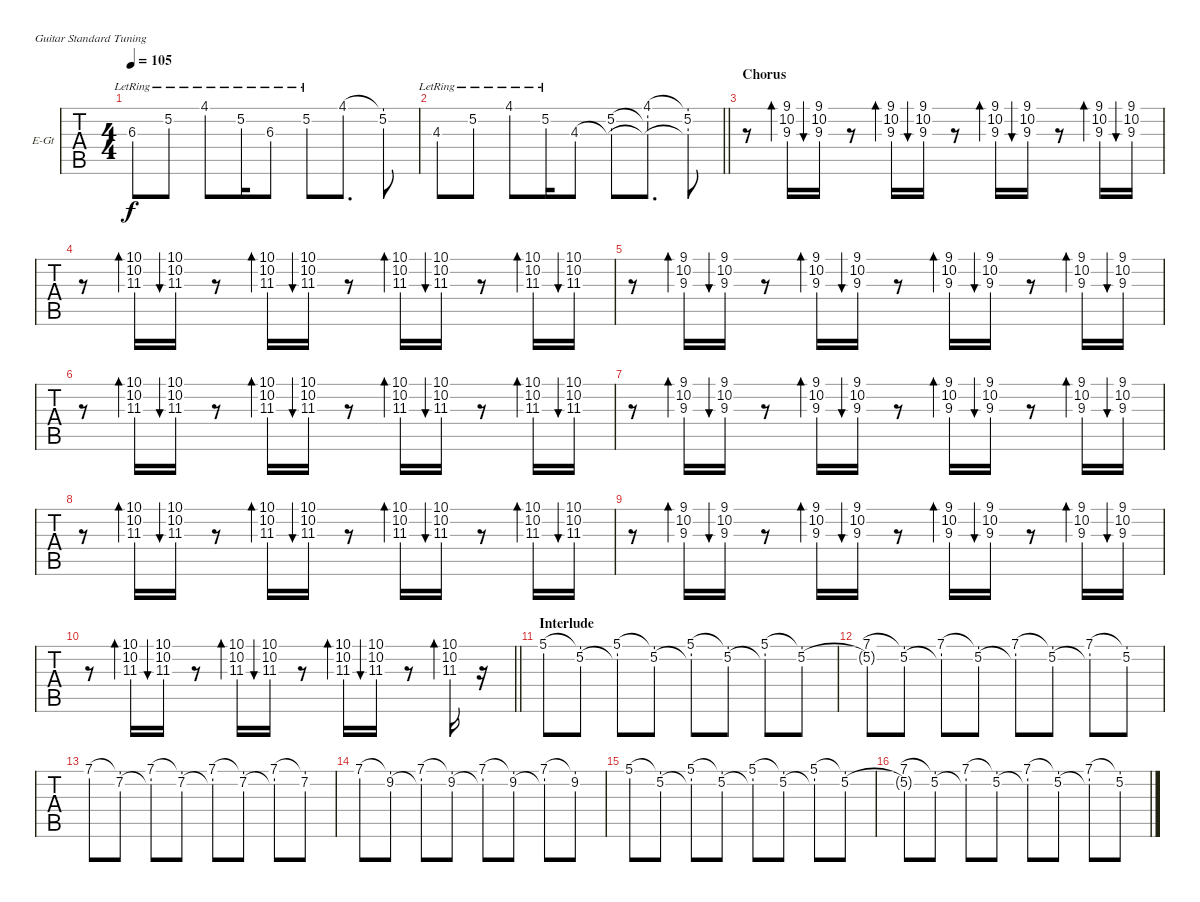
\bracketExtendMode groupsimilarinstruments
\firstSystemTrackNameOrientation horizontal
\otherSystemsTrackNameOrientation horizontal
\track ("Nick" "E-Gt") {instrument overdrivenguitar}
\staff {tabs}
\tuning (E4 B3 G3 D3 A2 E2)
\ts (4 4)
\tempo 105
\clef g2
\ks db
6.3{lr}.8{dy f} 5.2{lr}.8 4.1{lr}.8 5.2{lr}.16 6.3{lr}.8 5.2{lr}.8 4.1.8{d} (4.1{t} 5.2).8 |
\barLineRight lightlight
4.3{lr}.8 5.2{lr}.8 4.1{lr}.8 5.2{lr}.16 4.3.8 (5.2 4.3{t}).8 (4.1 5.2{t} 4.3{t}).8{d} (4.1{t} 5.2 4.3{t}).8 |
\section ("" "Chorus")
r.8 (9.1 10.2 9.3).16{bd 60} (9.1 10.2 9.3).16{bu 60} r.8 (9.1 10.2 9.3).16{bd 60} (9.1 10.2 9.3).16{bu 60} r.8 (9.1 10.2 9.3).16{bd 60} (9.1 10.2 9.3).16{bu 60} r.8 (9.1 10.2 9.3).16{bd 60} (9.1 10.2 9.3).16{bu 60} |
r.8 (10.1 10.2 11.3).16{bd 60} (10.1 10.2 11.3).16{bu 60} r.8 (10.1 10.2 11.3).16{bd 60} (10.1 10.2 11.3).16{bu 60} r.8 (10.1 10.2 11.3).16{bd 60} (10.1 10.2 11.3).16{bu 60} r.8 (10.1 10.2 11.3).16{bd 60} (10.1 10.2 11.3).16{bu 60} |
r.8 (9.1 10.2 9.3).16{bd 60} (9.1 10.2 9.3).16{bu 60} r.8 (9.1 10.2 9.3).16{bd 60} (9.1 10.2 9.3).16{bu 60} r.8 (9.1 10.2 9.3).16{bd 60} (9.1 10.2 9.3).16{bu 60} r.8 (9.1 10.2 9.3).16{bd 60} (9.1 10.2 9.3).16{bu 60} |
r.8 (10.1 10.2 11.3).16{bd 60} (10.1 10.2 11.3).16{bu 60} r.8 (10.1 10.2 11.3).16{bd 60} (10.1 10.2 11.3).16{bu 60} r.8 (10.1 10.2 11.3).16{bd 60} (10.1 10.2 11.3).16{bu 60} r.8 (10.1 10.2 11.3).16{bd 60} (10.1 10.2 11.3).16{bu 60} |
r.8 (9.1 10.2 9.3).16{bd 60} (9.1 10.2 9.3).16{bu 60} r.8 (9.1 10.2 9.3).16{bd 60} (9.1 10.2 9.3).16{bu 60} r.8 (9.1 10.2 9.3).16{bd 60} (9.1 10.2 9.3).16{bu 60} r.8 (9.1 10.2 9.3).16{bd 60} (9.1 10.2 9.3).16{bu 60} |
r.8 (10.1 10.2 11.3).16{bd 60} (10.1 10.2 11.3).16{bu 60} r.8 (10.1 10.2 11.3).16{bd 60} (10.1 10.2 11.3).16{bu 60} r.8 (10.1 10.2 11.3).16{bd 60} (10.1 10.2 11.3).16{bu 60} r.8 (10.1 10.2 11.3).16{bd 60} (10.1 10.2 11.3).16{bu 60} |
r.8 (9.1 10.2 9.3).16{bd 60} (9.1 10.2 9.3).16{bu 60} r.8 (9.1 10.2 9.3).16{bd 60} (9.1 10.2 9.3).16{bu 60} r.8 (9.1 10.2 9.3).16{bd 60} (9.1 10.2 9.3).16{bu 60} r.8 (9.1 10.2 9.3).16{bd 60} (9.1 10.2 9.3).16{bu 60} |
\barLineRight lightlight
r.8 (10.1 10.2 11.3).16{bd 60} (10.1 10.2 11.3).16{bu 60} r.8 (10.1 10.2 11.3).16{bd 60} (10.1 10.2 11.3).16{bu 60} r.8 (10.1 10.2 11.3).16{bd 60} (10.1 10.2 11.3).16{bu 60} r.8 (10.1 10.2 11.3).16{bd 60} r.16 |
\section ("" "Interlude")
5.1.8 (5.1{t} 5.2).8 (5.1 5.2{t}).8 (5.1{t} 5.2).8 (5.1 5.2{t}).8 (5.1{t} 5.2).8 (5.1 5.2{t}).8 (5.1{t} 5.2).8 |
(7.1 5.2{t}).8 (7.1{t} 5.2).8 (7.1 5.2{t}).8 (7.1{t} 5.2).8 (7.1 5.2{t}).8 (7.1{t} 5.2).8 (7.1 5.2{t}).8 (7.1{t} 5.2).8 |
7.1.8 (7.1{t} 7.2).8 (7.1 7.2{t}).8 (7.1{t} 7.2).8 (7.1 7.2{t}).8 (7.1{t} 7.2).8 (7.1 7.2{t}).8 (7.1{t} 7.2).8 |
7.1.8 (7.1{t} 9.2).8 (7.1 9.2{t}).8 (7.1{t} 9.2).8 (7.1 9.2{t}).8 (7.1{t} 9.2).8 (7.1 9.2{t}).8 (7.1{t} 9.2).8 |
5.1.8 (5.1{t} 5.2).8 (5.1 5.2{t}).8 (5.1{t} 5.2).8 (5.1 5.2{t}).8 (5.1{t} 5.2).8 (5.1 5.2{t}).8 (5.1{t} 5.2).8 |
(7.1 5.2{t}).8 (7.1{t} 5.2).8 (7.1 5.2{t}).8 (7.1{t} 5.2).8 (7.1 5.2{t}).8 (7.1{t} 5.2).8 (7.1 5.2{t}).8 (7.1{t} 5.2).8
